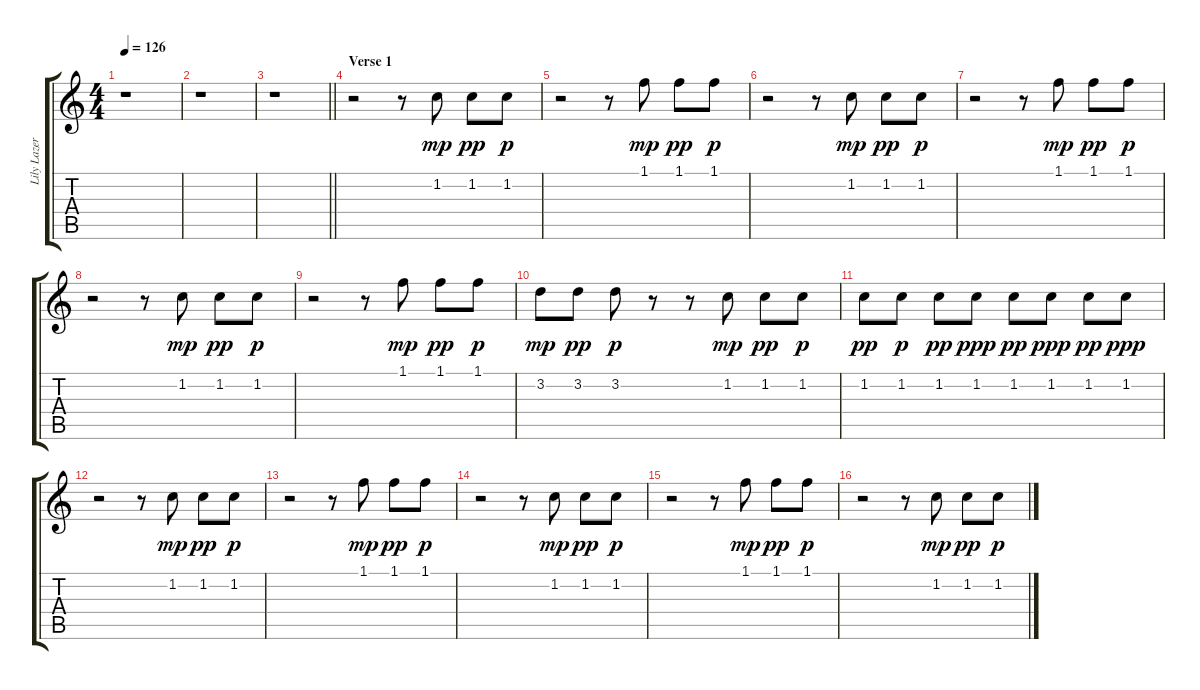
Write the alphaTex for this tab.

\track ("Lily Lazer (Guitar Echo)" "Lily Lazer") {instrument electricguitarjazz}
\staff {score tabs}
\tuning (E4 B3 G3 D3 A2 E2) {hide}
\ts (4 4)
\tempo 126
\clef g2
\ks c
r.1{dy mp} |
r.1 |
\barLineRight lightlight
r.1 |
\section ("" "Verse 1")
r.2 r.8 1.2.8 1.2.8{dy pp} 1.2.8{dy p} |
r.2 r.8 1.1.8{dy mp} 1.1.8{dy pp} 1.1.8{dy p} |
r.2 r.8 1.2.8{dy mp} 1.2.8{dy pp} 1.2.8{dy p} |
r.2 r.8 1.1.8{dy mp} 1.1.8{dy pp} 1.1.8{dy p} |
r.2 r.8 1.2.8{dy mp} 1.2.8{dy pp} 1.2.8{dy p} |
r.2 r.8 1.1.8{dy mp} 1.1.8{dy pp} 1.1.8{dy p} |
3.2.8{dy mp} 3.2.8{dy pp} 3.2.8{dy p} r.8 r.8 1.2.8{dy mp} 1.2.8{dy pp} 1.2.8{dy p} |
1.2.8{dy pp} 1.2.8{dy p} 1.2.8{dy pp} 1.2.8{dy ppp} 1.2.8{dy pp} 1.2.8{dy ppp} 1.2.8{dy pp} 1.2.8{dy ppp} |
r.2 r.8 1.2.8{dy mp} 1.2.8{dy pp} 1.2.8{dy p} |
r.2 r.8 1.1.8{dy mp} 1.1.8{dy pp} 1.1.8{dy p} |
r.2 r.8 1.2.8{dy mp} 1.2.8{dy pp} 1.2.8{dy p} |
r.2 r.8 1.1.8{dy mp} 1.1.8{dy pp} 1.1.8{dy p} |
r.2 r.8 1.2.8{dy mp} 1.2.8{dy pp} 1.2.8{dy p}
